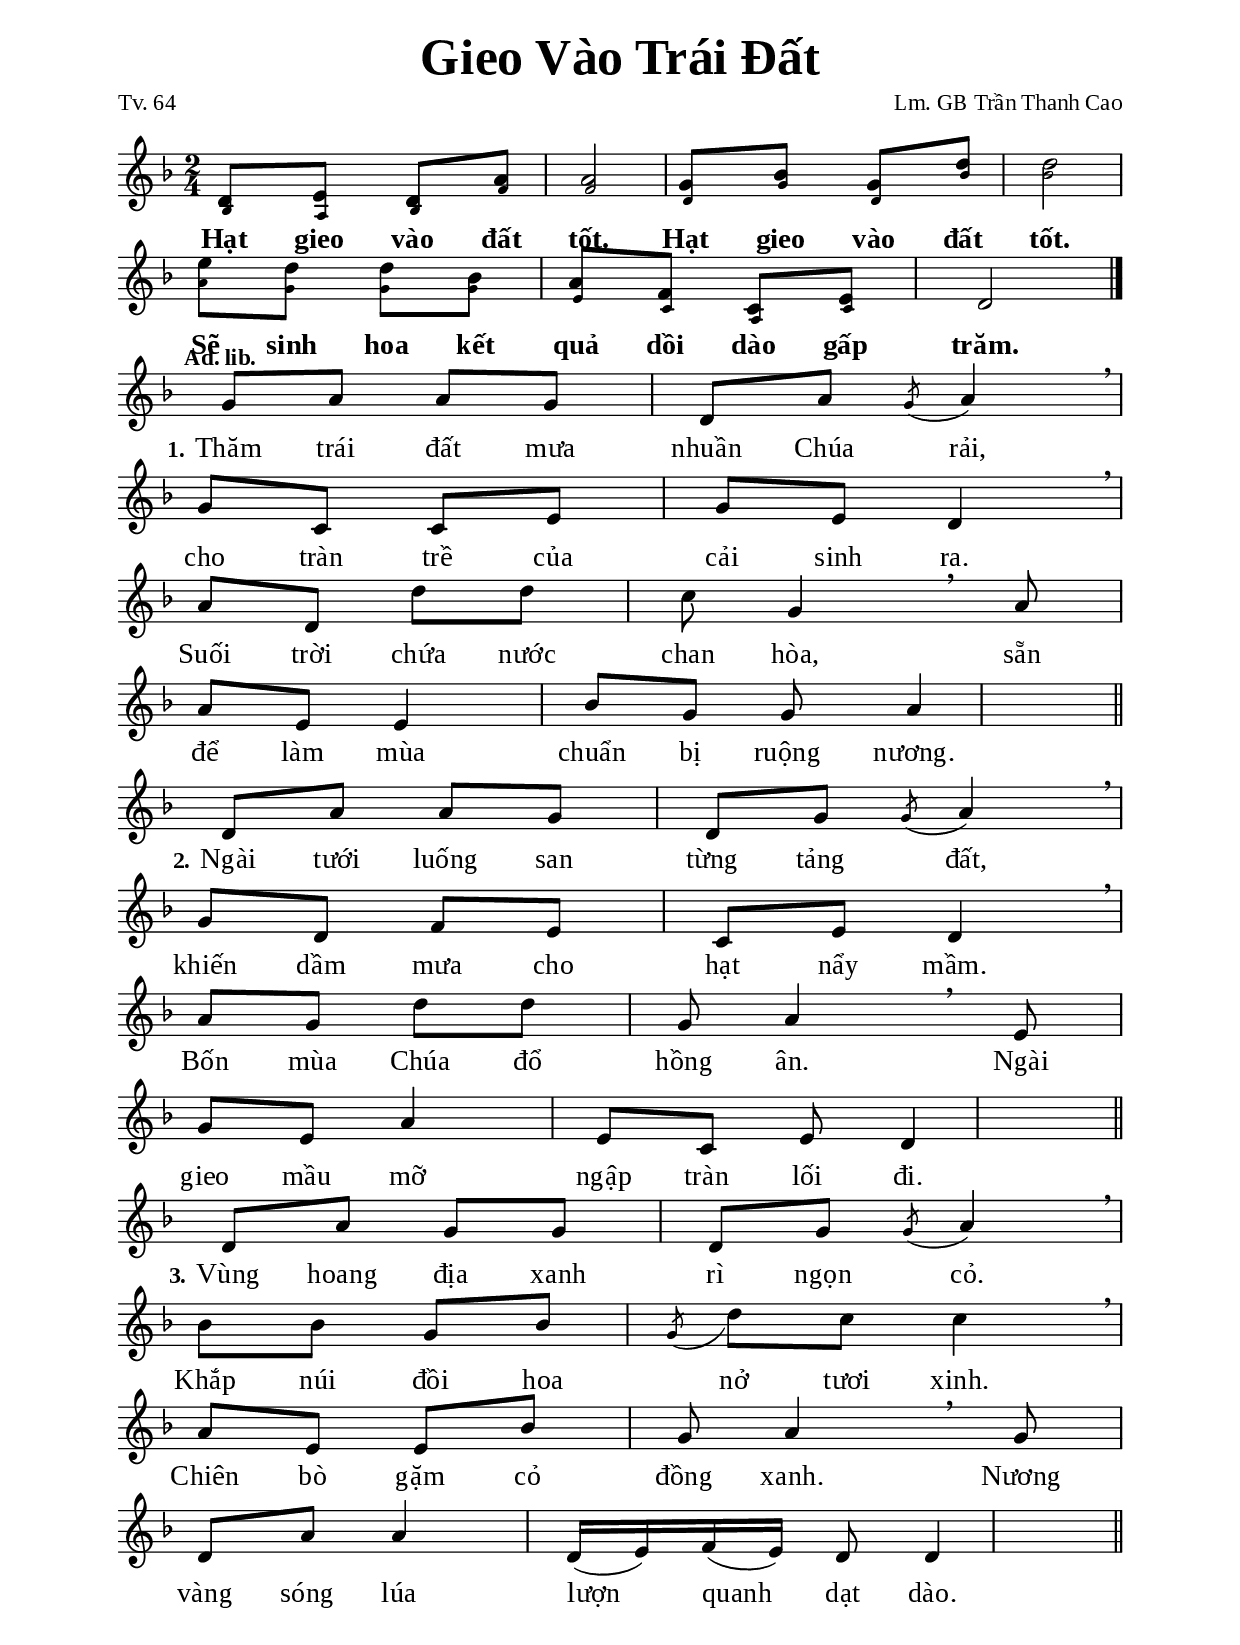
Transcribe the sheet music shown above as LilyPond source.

% Cài đặt chung
\version "2.22.1"
\include "english.ly"

\header {
  title = \markup { \fontsize #3 "Gieo Vào Trái Đất" }
  poet = "Tv. 64"
  composer = "Lm. GB Trần Thanh Cao"
  arranger = " "
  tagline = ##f
}

% Nhạc điệp khúc
nhacDiepKhucSop = \relative c' {
  d8 e d a' |
  a2 |
  g8 bf g d' |
  d2 |
  e8 d d bf |
  a f c e |
  d2 \bar "|."
}

nhacDiepKhucBas = \relative c' {
  bf8 a bf f' |
  f2 |
  d8 g d bf' |
  bf2 |
  a8 g g g |
  e c a c |
  d2
}

% Nhạc phiên khúc
nhacPhienKhucMot = \relative c'' {
  \tempo "Ad. lib." g8 a a g d a' \acciaccatura g8 a4 \breathe
  g8 c, c e g e d4 \breathe
  a'8 d, d' d c g4 \breathe
  a8 a e e4 bf'8 g g a4 \bar "||"
}

nhacPhienKhucHai = \relative c' {
  d8 a' a g d g \acciaccatura g8 a4 \breathe
  g8 d f e c e d4 \breathe
  a'8 g d' d g, a4 \breathe
  e8 g e a4 e8 c e d4 \bar "||"
}

nhacPhienKhucBa = \relative c' {
  d8 a' g g d g \acciaccatura g8 a4 \breathe
  bf8 bf g bf \acciaccatura g8 d' c c4 \breathe
  a8 e e bf' g a4 \breathe
  g8 d a' a4 d,16 (e) f (e) d8 d4 \bar "||"
}

% Lời điệp khúc
loiDiepKhuc = \lyricmode {
  Hạt gieo vào đất tốt.
  Hạt gieo vào đất tốt.
  Sẽ sinh hoa kết quả dồi dào gấp trăm.
}

% Lời phiên khúc
loiPhienKhucMot = \lyricmode {
  \set stanza = #"1."
  Thăm trái đất mưa nhuần Chúa rải,
  cho tràn trề của cải sinh ra.
  Suối trời chứa nước chan hòa,
  sẵn để làm mùa chuẩn bị ruộng nương.
}

loiPhienKhucHai = \lyricmode {
  \set stanza = #"2."
  Ngài tưới luống san từng tảng đất,
  khiến dầm mưa cho hạt nẩy mầm.
  Bốn mùa Chúa đổ hồng ân.
  Ngài gieo mầu mỡ ngập tràn lối đi.
}

loiPhienKhucBa = \lyricmode {
  \set stanza = #"3."
  Vùng hoang địa xanh rì ngọn cỏ.
  Khắp núi đồi hoa nở tươi xinh.
  Chiên bò gặm cỏ đồng xanh.
  Nương vàng sóng lúa lượn quanh dạt dào.
}


% Dàn trang
\paper {
  #(set-paper-size "a4")
  top-margin = 20\mm
  bottom-margin = 10\mm
  left-margin = 20\mm
  right-margin = 20\mm
  indent = #0
  #(define fonts
    (make-pango-font-tree
      "Liberation Serif"
      "Liberation Serif"
      "Liberation Serif"
      (/ 20 20)))
  page-count = #1
  system-system-spacing = #'((basic-distance . 11.5)
                             (minimum-distance . 11.5)
                             (padding . 1))
  score-system-spacing = #'((basic-distance . 11.5)
                             (minimum-distance . 11.5)
                             (padding . 1))
}

% Thiết lập tông và nhịp
TongNhip = { \key f \major \time 2/4 }

% Đổi kích thước nốt cho bè phụ
notBePhu =
#(define-music-function (font-size music) (number? ly:music?)
   (for-some-music
     (lambda (m)
       (if (music-is-of-type? m 'rhythmic-event)
           (begin
             (set! (ly:music-property m 'tweaks)
                   (cons `(font-size . ,font-size)
                         (ly:music-property m 'tweaks)))
             #t)
           #f))
     music)
   music)

\score {
  \new ChoirStaff <<
    \new Staff = diepKhuc \with {
        \consists "Merge_rests_engraver"
        %\magnifyStaff #(magstep +1)
        printPartCombineTexts = ##f
      }
      <<
      \new Voice \TongNhip \partCombine 
        \nhacDiepKhucSop
        \notBePhu -3 { \nhacDiepKhucBas }
      \new NullVoice = nhacThamChieu \nhacDiepKhucSop
      \new Lyrics \with {
          \override VerticalAxisGroup.
            nonstaff-relatedstaff-spacing.padding = #1
          \override VerticalAxisGroup.
            nonstaff-unrelatedstaff-spacing.padding = #1
        }
        \lyricsto nhacThamChieu \loiDiepKhuc
      >>
  >>
  \layout {
    \override Lyrics.LyricText.font-series = #'bold
    \override Lyrics.LyricText.font-size = #+2
    \override Lyrics.LyricSpace.minimum-distance = #4.5
    \override Score.BarNumber.break-visibility = ##(#f #f #f)
    \override Score.SpacingSpanner.uniform-stretching = ##t
  }
}

\score {
  \new ChoirStaff <<
    \new Staff = phienKhuc \with {
        %\magnifyStaff #(magstep +1)
      }
      <<
      \new Voice = beSop {
        \key f \major \time 2/4 \nhacPhienKhucMot
      }
    >>
    \new Lyrics \with {
          \override VerticalAxisGroup.
            nonstaff-relatedstaff-spacing.padding = #1
          \override VerticalAxisGroup.
            nonstaff-unrelatedstaff-spacing.padding = #1
        }
        \lyricsto beSop \loiPhienKhucMot
  >>
  \layout {
    \override Staff.TimeSignature.transparent = ##t
    \override Lyrics.LyricText.font-size = #+2
    \override Lyrics.LyricSpace.minimum-distance = #5
    \override Score.BarNumber.break-visibility = ##(#f #f #f)
    \override Score.SpacingSpanner.uniform-stretching = ##t
    \set Score.barAlways = ##t
    \set Score.defaultBarType = ""
  } 
}

\score {
  \new ChoirStaff <<
    \new Staff = phienKhuc \with {
        %\magnifyStaff #(magstep +1)
      }
      <<
      \new Voice = beSop {
        \key f \major \time 2/4 \nhacPhienKhucHai
      }
    >>
    \new Lyrics \with {
          \override VerticalAxisGroup.
            nonstaff-relatedstaff-spacing.padding = #1
          \override VerticalAxisGroup.
            nonstaff-unrelatedstaff-spacing.padding = #1
        }
        \lyricsto beSop \loiPhienKhucHai
  >>
  \layout {
    \override Staff.TimeSignature.transparent = ##t
    \override Lyrics.LyricText.font-size = #+2
    \override Lyrics.LyricSpace.minimum-distance = #5
    \override Score.BarNumber.break-visibility = ##(#f #f #f)
    \override Score.SpacingSpanner.uniform-stretching = ##t
    \set Score.barAlways = ##t
    \set Score.defaultBarType = ""
  } 
}

\score {
  \new ChoirStaff <<
    \new Staff = phienKhuc \with {
        %\magnifyStaff #(magstep +1)
      }
      <<
      \new Voice = beSop {
        \key f \major \time 2/4 \nhacPhienKhucBa
      }
    >>
    \new Lyrics \with {
          \override VerticalAxisGroup.
            nonstaff-relatedstaff-spacing.padding = #1
          \override VerticalAxisGroup.
            nonstaff-unrelatedstaff-spacing.padding = #1
        }
        \lyricsto beSop \loiPhienKhucBa
  >>
  \layout {
    \override Staff.TimeSignature.transparent = ##t
    \override Lyrics.LyricText.font-size = #+2
    \override Lyrics.LyricSpace.minimum-distance = #4.5
    \override Score.BarNumber.break-visibility = ##(#f #f #f)
    \override Score.SpacingSpanner.uniform-stretching = ##t
    \set Score.barAlways = ##t
    \set Score.defaultBarType = ""
  } 
}
